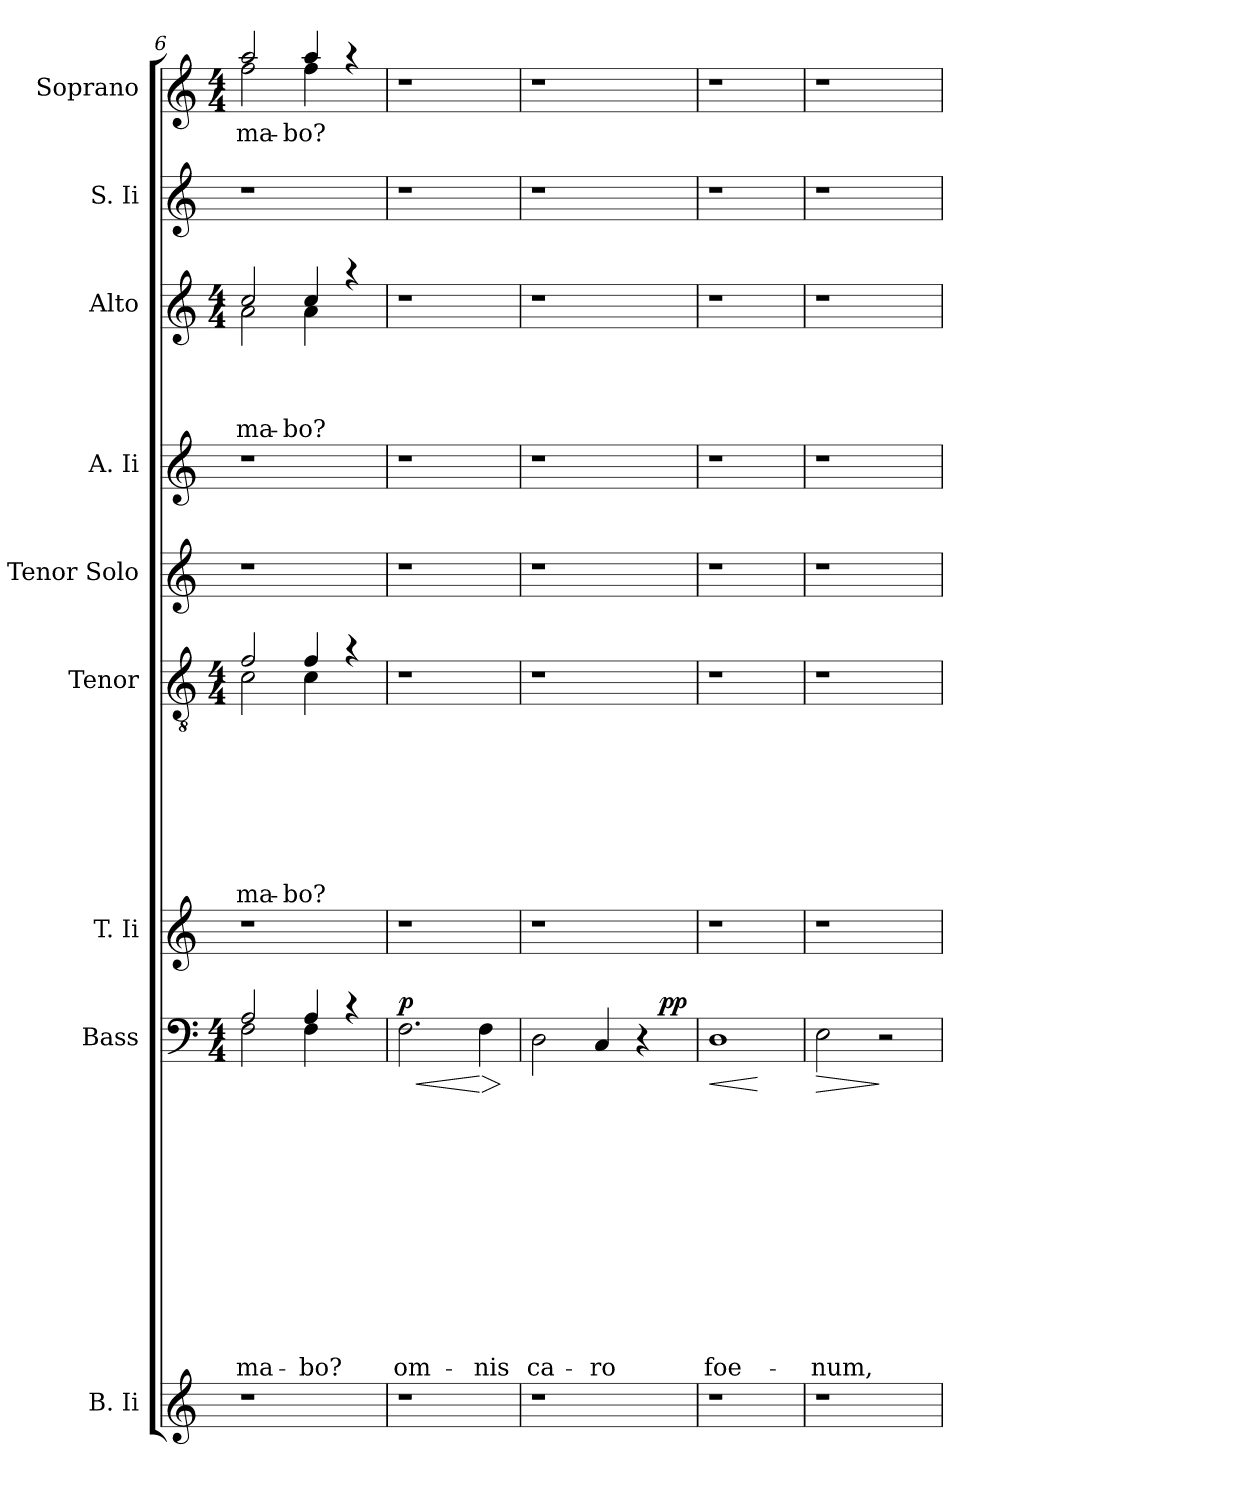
**kern	**kern	**text	**text	**text	**text	**text	**text	**text	**text	**text	**text	**text	**text	**dynam	**kern	**kern	**text	**text	**text	**text	**text	**text	**text	**text	**kern	**kern	**kern	**text	**text	**text	**text	**kern	**kern	**text
*part9	*part8	*part8	*part8	*part8	*part8	*part8	*part8	*part8	*part8	*part8	*part8	*part8	*part8	*part8	*part7	*part6	*part6	*part6	*part6	*part6	*part6	*part6	*part6	*part6	*part5	*part4	*part3	*part3	*part3	*part3	*part3	*part2	*part1	*part1
*staff9	*staff8	*staff8	*staff8	*staff8	*staff8	*staff8	*staff8	*staff8	*staff8	*staff8	*staff8	*staff8	*staff8	*staff8	*staff7	*staff6	*staff6	*staff6	*staff6	*staff6	*staff6	*staff6	*staff6	*staff6	*staff5	*staff4	*staff3	*staff3	*staff3	*staff3	*staff3	*staff2	*staff1	*staff1
*I"B. Ii	*I"Bass	*	*	*	*	*	*	*	*	*	*	*	*	*	*I"T. Ii	*I"Tenor	*	*	*	*	*	*	*	*	*I"Tenor Solo	*I"A. Ii	*I"Alto	*	*	*	*	*I"S. Ii	*I"Soprano	*
*I'B. Ii	*I'B.	*	*	*	*	*	*	*	*	*	*	*	*	*	*I'T. Ii	*I'T.	*	*	*	*	*	*	*	*	*	*I'A. Ii	*I'A.	*	*	*	*	*I'S. Ii	*I'S.	*
*clefG2	*clefF4	*	*	*	*	*	*	*	*	*	*	*	*	*	*clefG2	*clefGv2	*	*	*	*	*	*	*	*	*clefG2	*clefG2	*clefG2	*	*	*	*	*clefG2	*clefG2	*
*k[]	*k[]	*	*	*	*	*	*	*	*	*	*	*	*	*	*k[]	*k[]	*	*	*	*	*	*	*	*	*k[]	*k[]	*k[]	*	*	*	*	*k[]	*k[]	*
*C:	*C:	*	*	*	*	*	*	*	*	*	*	*	*	*	*C:	*C:	*	*	*	*	*	*	*	*	*C:	*C:	*C:	*	*	*	*	*C:	*C:	*
*	*M4/4	*	*	*	*	*	*	*	*	*	*	*	*	*	*	*M4/4	*	*	*	*	*	*	*	*	*	*	*M4/4	*	*	*	*	*	*M4/4	*
=6	=6	=6	=6	=6	=6	=6	=6	=6	=6	=6	=6	=6	=6	=6	=6	=6	=6	=6	=6	=6	=6	=6	=6	=6	=6	=6	=6	=6	=6	=6	=6	=6	=6	=6
!	!	!	!	!	!	!	!	!	!	!	!	!	!LO:LY:b:rj	!	!	!	!	!	!	!	!	!	!	!LO:LY:b:rj	!	!	!	!	!	!	!LO:LY:b:rj	!	!	!LO:LY:b:rj
*	*^	*	*	*	*	*	*	*	*	*	*	*	*	*	*	*^	*	*	*	*	*	*	*	*	*	*	*^	*	*	*	*	*	*^	*
1r	2A/	2F\	.	.	.	.	.	.	.	.	.	.	.	ma-	.	1r	2f/	2c\	.	.	.	.	.	.	.	-ma-	1r	1r	2cc/	2a\	.	.	.	-ma-	1r	2aa/	2ff\	-ma-
!	!	!	!	!	!	!	!	!	!	!	!	!	!	!LO:LY:b	!	!	!	!	!	!	!	!	!	!	!	!LO:LY:b	!	!	!	!	!	!	!	!LO:LY:b	!	!	!	!LO:LY:b
.	4A/	4F\	.	.	.	.	.	.	.	.	.	.	.	-bo?	.	.	4f/	4c\	.	.	.	.	.	.	.	-bo?	.	.	4cc/	4a\	.	.	.	-bo?	.	4aa/	4ff\	-bo?
.	4rc	4ryy	.	.	.	.	.	.	.	.	.	.	.	.	.	.	4ra	4ryy	.	.	.	.	.	.	.	.	.	.	4raa	4ryy	.	.	.	.	.	4raa	4ryy	.
*	*v	*v	*	*	*	*	*	*	*	*	*	*	*	*	*	*	*v	*v	*	*	*	*	*	*	*	*	*	*	*v	*v	*	*	*	*	*	*v	*v	*
!!LO:LB:g=z
=7	=7	=7	=7	=7	=7	=7	=7	=7	=7	=7	=7	=7	=7	=7	=7	=7	=7	=7	=7	=7	=7	=7	=7	=7	=7	=7	=7	=7	=7	=7	=7	=7	=7	=7
*	*	*	*	*	*	*	*	*	*	*	*	*	*	*	*	*	*	*	*	*	*	*	*	*	*	*	*	*	*	*	*	*	*MM96	*
*	*^	*	*	*	*	*	*	*	*	*	*	*	*	*	*	*^	*	*	*	*	*	*	*	*	*	*	*^	*	*	*	*	*	*^	*
!	!	!	!	!	!	!	!	!	!	!	!	!	!	!	!	!	!	!	!	!	!	!	!	!	!	!	!	!	!	!	!	!	!	!	!	!LO:TX:a:B:t=meno mosso	!	!
!	!	!	!	!	!	!	!	!	!	!	!	!	!	!LO:LY:b	!LO:HP:b	!	!	!	!	!	!	!	!	!	!	!	!	!	!	!	!	!	!	!	!	!	!	!
!	!	!	!	!	!	!	!	!	!	!	!	!	!	!	!LO:DY:n=1:a	!	!	!	!	!	!	!	!	!	!	!	!	!	!	!	!	!	!	!	!	!	!	!
*	*v	*v	*	*	*	*	*	*	*	*	*	*	*	*	*	*	*v	*v	*	*	*	*	*	*	*	*	*	*	*v	*v	*	*	*	*	*	*v	*v	*
1r	2.F\	.	.	.	.	.	.	.	.	.	.	.	om-	< p	1r	1r	.	.	.	.	.	.	.	.	1r	1r	1r	.	.	.	.	1r	1r	.
!	!	!	!	!	!	!	!	!	!	!	!	!	!LO:LY:b	!LO:HP:n=1:b	!	!	!	!	!	!	!	!	!	!	!	!	!	!	!	!	!	!	!	!
.	4F\	.	.	.	.	.	.	.	.	.	.	.	-nis	[ >	.	.	.	.	.	.	.	.	.	.	.	.	.	.	.	.	.	.	.	.
.	.	.	.	.	.	.	.	.	.	.	.	.	.	]	.	.	.	.	.	.	.	.	.	.	.	.	.	.	.	.	.	.	.	.
=8	=8	=8	=8	=8	=8	=8	=8	=8	=8	=8	=8	=8	=8	=8	=8	=8	=8	=8	=8	=8	=8	=8	=8	=8	=8	=8	=8	=8	=8	=8	=8	=8	=8	=8
!	!	!	!	!	!	!	!	!	!	!	!	!	!LO:LY:b	!	!	!	!	!	!	!	!	!	!	!	!	!	!	!	!	!	!	!	!	!
*	*^	*	*	*	*	*	*	*	*	*	*	*	*	*	*	*	*	*	*	*	*	*	*	*	*	*	*	*	*	*	*	*	*	*
1r	2D\	2ryy	.	.	.	.	.	.	.	.	.	.	.	ca-	.	1r	1r	.	.	.	.	.	.	.	.	1r	1r	1r	.	.	.	.	1r	1r	.
!	!	!	!	!	!	!	!	!	!	!	!	!	!	!LO:LY:b	!	!	!	!	!	!	!	!	!	!	!	!	!	!	!	!	!	!	!	!	!
.	4C/	4ryy	.	.	.	.	.	.	.	.	.	.	.	-ro	.	.	.	.	.	.	.	.	.	.	.	.	.	.	.	.	.	.	.	.	.
.	4r	16.ryy	.	.	.	.	.	.	.	.	.	.	.	.	.	.	.	.	.	.	.	.	.	.	.	.	.	.	.	.	.	.	.	.	.
!	!	!	!	!	!	!	!	!	!	!	!	!	!	!	!LO:DY:a	!	!	!	!	!	!	!	!	!	!	!	!	!	!	!	!	!	!	!	!
.	.	8ryy	.	.	.	.	.	.	.	.	.	.	.	.	pp	.	.	.	.	.	.	.	.	.	.	.	.	.	.	.	.	.	.	.	.
.	.	32ryy	.	.	.	.	.	.	.	.	.	.	.	.	.	.	.	.	.	.	.	.	.	.	.	.	.	.	.	.	.	.	.	.	.
=9	=9	=9	=9	=9	=9	=9	=9	=9	=9	=9	=9	=9	=9	=9	=9	=9	=9	=9	=9	=9	=9	=9	=9	=9	=9	=9	=9	=9	=9	=9	=9	=9	=9	=9	=9
!	!	!	!	!	!	!	!	!	!	!	!	!	!	!LO:LY:b	!LO:HP:b	!	!	!	!	!	!	!	!	!	!	!	!	!	!	!	!	!	!	!	!
*	*v	*v	*	*	*	*	*	*	*	*	*	*	*	*	*	*	*	*	*	*	*	*	*	*	*	*	*	*	*	*	*	*	*	*	*
1r	1D	.	.	.	.	.	.	.	.	.	.	.	foe-	<	1r	1r	.	.	.	.	.	.	.	.	1r	1r	1r	.	.	.	.	1r	1r	.
.	.	.	.	.	.	.	.	.	.	.	.	.	.	[	.	.	.	.	.	.	.	.	.	.	.	.	.	.	.	.	.	.	.	.
=10	=10	=10	=10	=10	=10	=10	=10	=10	=10	=10	=10	=10	=10	=10	=10	=10	=10	=10	=10	=10	=10	=10	=10	=10	=10	=10	=10	=10	=10	=10	=10	=10	=10	=10
!	!	!	!	!	!	!	!	!	!	!	!	!	!LO:LY:b	!LO:HP:b	!	!	!	!	!	!	!	!	!	!	!	!	!	!	!	!	!	!	!	!
1r	2E\	.	.	.	.	.	.	.	.	.	.	.	-num,	>	1r	1r	.	.	.	.	.	.	.	.	1r	1r	1r	.	.	.	.	1r	1r	.
.	2r	.	.	.	.	.	.	.	.	.	.	.	.	]	.	.	.	.	.	.	.	.	.	.	.	.	.	.	.	.	.	.	.	.
=	=	=	=	=	=	=	=	=	=	=	=	=	=	=	=	=	=	=	=	=	=	=	=	=	=	=	=	=	=	=	=	=	=	=
*-	*-	*-	*-	*-	*-	*-	*-	*-	*-	*-	*-	*-	*-	*-	*-	*-	*-	*-	*-	*-	*-	*-	*-	*-	*-	*-	*-	*-	*-	*-	*-	*-	*-	*-
